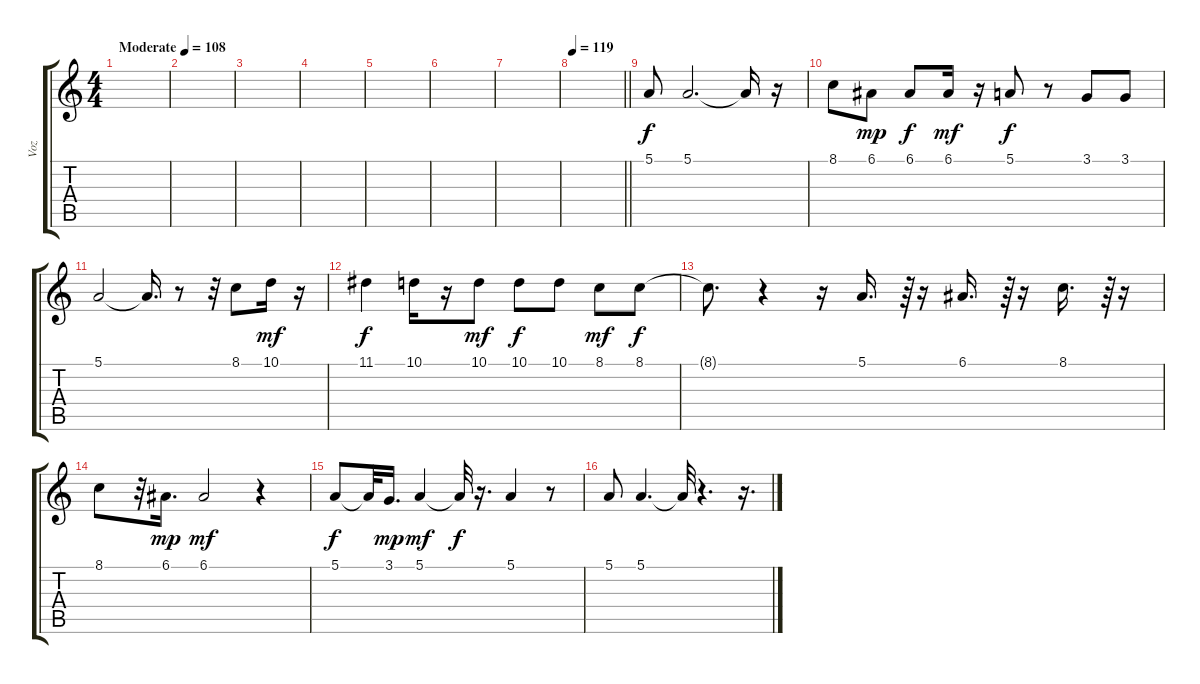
\track ("Voz" "Voz") {instrument tuba}
\staff {score tabs}
\tuning (E4 B3 G3 D3 A2 E2) {hide}
\ts (4 4)
\tempo (108 "Moderate")
\clef g2
\ks c
|
|
|
|
|
|
|
\tempo 108
\tempo 119
\barLineRight lightlight
|
5.1.8 5.1.2{d} 5.1{t}.16 r.16 |
8.1.8 6.1.8{dy mp} 6.1.8{dy f} 6.1.16{dy mf} r.16 5.1.8{dy f} r.8 3.1.8 3.1.8 |
5.1.2 5.1{t}.16{d} r.8 r.32 8.1.8 10.1.16{dy mf} r.16 |
11.1.4{dy f} 10.1.16 r.16 10.1.8{dy mf} 10.1.8{dy f} 10.1.8 8.1.8{dy mf} 8.1.8{dy f} |
8.1{t}.8{d} r.4 r.16 5.1.16{d} r.64{tu (3 2)} r.16 6.1.16{d} r.64{tu (3 2)} r.16 8.1.16{d} r.64{tu (3 2)} r.16 |
8.1.8 r.32 6.1.16{d dy mp} 6.1.2{dy mf} r.4 |
5.1.8{dy f} 5.1{t}.32 3.1.16{d dy mp} 5.1.4{dy mf} 5.1{t}.32{dy f} r.16{d} 5.1.4 r.8 |
5.1.8 5.1.4{d} 5.1{t}.32 r.4{d} r.16{d}
